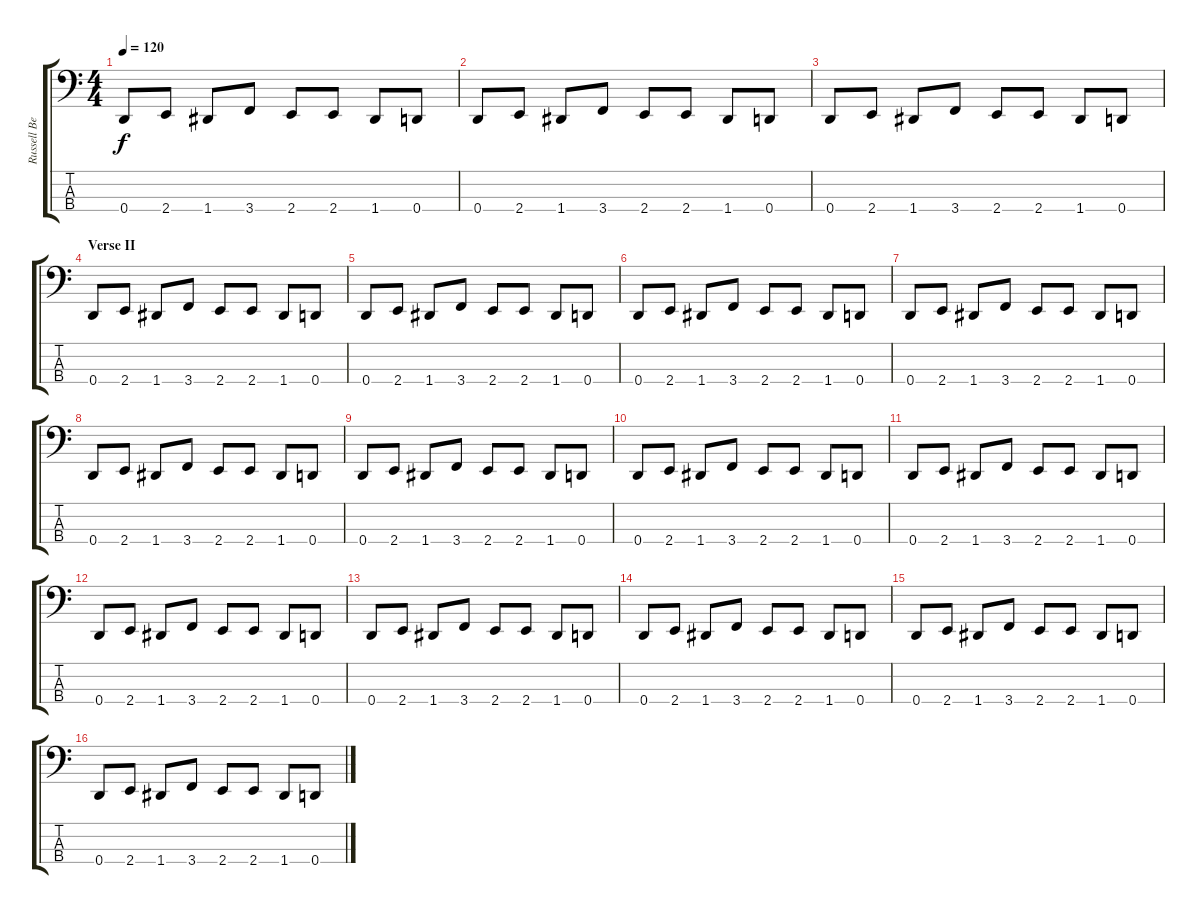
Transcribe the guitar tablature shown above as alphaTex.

\track ("Russell Bergquist" "Russell Be") {instrument electricbasspick}
\staff {score tabs}
\tuning (G2 D2 A1 D1) {hide}
\ts (4 4)
\tempo 120
\clef f4
\ks c
0.4.8{dy f} 2.4.8 1.4.8 3.4.8 2.4.8 2.4.8 1.4.8 0.4.8 |
0.4.8 2.4.8 1.4.8 3.4.8 2.4.8 2.4.8 1.4.8 0.4.8 |
0.4.8 2.4.8 1.4.8 3.4.8 2.4.8 2.4.8 1.4.8 0.4.8 |
\section ("" "Verse II")
0.4.8 2.4.8 1.4.8 3.4.8 2.4.8 2.4.8 1.4.8 0.4.8 |
0.4.8 2.4.8 1.4.8 3.4.8 2.4.8 2.4.8 1.4.8 0.4.8 |
0.4.8 2.4.8 1.4.8 3.4.8 2.4.8 2.4.8 1.4.8 0.4.8 |
0.4.8 2.4.8 1.4.8 3.4.8 2.4.8 2.4.8 1.4.8 0.4.8 |
0.4.8 2.4.8 1.4.8 3.4.8 2.4.8 2.4.8 1.4.8 0.4.8 |
0.4.8 2.4.8 1.4.8 3.4.8 2.4.8 2.4.8 1.4.8 0.4.8 |
0.4.8 2.4.8 1.4.8 3.4.8 2.4.8 2.4.8 1.4.8 0.4.8 |
0.4.8 2.4.8 1.4.8 3.4.8 2.4.8 2.4.8 1.4.8 0.4.8 |
0.4.8 2.4.8 1.4.8 3.4.8 2.4.8 2.4.8 1.4.8 0.4.8 |
0.4.8 2.4.8 1.4.8 3.4.8 2.4.8 2.4.8 1.4.8 0.4.8 |
0.4.8 2.4.8 1.4.8 3.4.8 2.4.8 2.4.8 1.4.8 0.4.8 |
0.4.8 2.4.8 1.4.8 3.4.8 2.4.8 2.4.8 1.4.8 0.4.8 |
0.4.8 2.4.8 1.4.8 3.4.8 2.4.8 2.4.8 1.4.8 0.4.8
